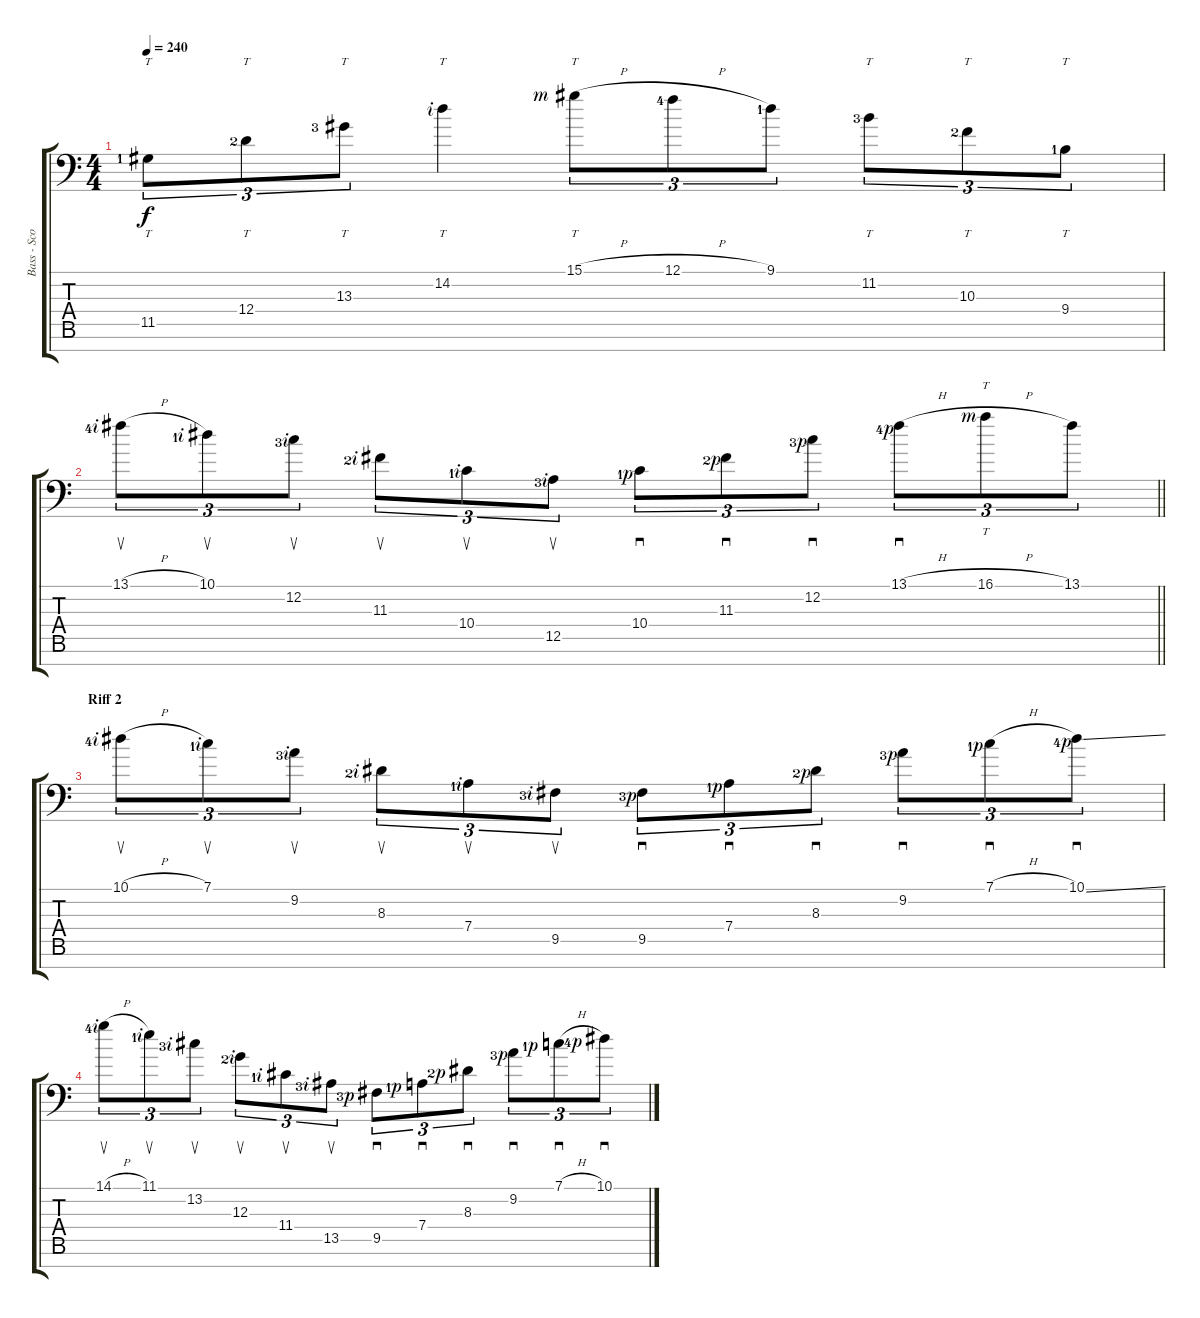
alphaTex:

\track ("Bass - Scott Plummer" "Bass - Sco") {instrument electricbassfinger}
\staff {score tabs}
\tuning (F3 C3 G2 D2 A1 E1 B0) {hide}
\ts (4 4)
\tempo 240
\clef f4
\ks c
11.5{lf 2}.8{tt tu (3 2) dy f} 12.4{lf 3}.8{tt tu (3 2)} 13.3{lf 4}.8{tt tu (3 2)} 14.2{rf 2}.4{tt} 15.1{h rf 3}.8{tt tu (3 2)} 12.1{h lf 5}.8{tu (3 2)} 9.1{lf 2}.8{tu (3 2)} 11.2{lf 4}.8{tt tu (3 2)} 10.3{lf 3}.8{tt tu (3 2)} 9.4{lf 2}.8{tt tu (3 2)} |
\barLineRight lightlight
13.1{h lf 5 rf 2}.8{su tu (3 2)} 10.1{lf 2 rf 2}.8{su tu (3 2)} 12.2{lf 4 rf 2}.8{su tu (3 2)} 11.3{lf 3 rf 2}.8{su tu (3 2)} 10.4{lf 2 rf 2}.8{su tu (3 2)} 12.5{lf 4 rf 2}.8{su tu (3 2)} 10.4{lf 2 rf 1}.8{sd tu (3 2)} 11.3{lf 3 rf 1}.8{sd tu (3 2)} 12.2{lf 4 rf 1}.8{sd tu (3 2)} 13.1{h lf 5 rf 1}.8{sd tu (3 2)} 16.1{h rf 3}.8{tt tu (3 2)} 13.1.8{tu (3 2)} |
\section ("" "Riff 2")
10.1{h lf 5 rf 2}.8{su tu (3 2)} 7.1{lf 2 rf 2}.8{su tu (3 2)} 9.2{lf 4 rf 2}.8{su tu (3 2)} 8.3{lf 3 rf 2}.8{su tu (3 2)} 7.4{lf 2 rf 2}.8{su tu (3 2)} 9.5{lf 4 rf 2}.8{su tu (3 2)} 9.5{lf 4 rf 1}.8{sd tu (3 2)} 7.4{lf 2 rf 1}.8{sd tu (3 2)} 8.3{lf 3 rf 1}.8{sd tu (3 2)} 9.2{lf 4 rf 1}.8{sd tu (3 2)} 7.1{h lf 2 rf 1}.8{sd tu (3 2)} 10.1{ss lf 5 rf 1}.8{sd tu (3 2)} |
14.1{h lf 5 rf 2}.8{su tu (3 2)} 11.1{lf 2 rf 2}.8{su tu (3 2)} 13.2{lf 4 rf 2}.8{su tu (3 2)} 12.3{lf 3 rf 2}.8{su tu (3 2)} 11.4{lf 2 rf 2}.8{su tu (3 2)} 13.5{lf 4 rf 2}.8{su tu (3 2)} 9.5{lf 4 rf 1}.8{sd tu (3 2)} 7.4{lf 2 rf 1}.8{sd tu (3 2)} 8.3{lf 3 rf 1}.8{sd tu (3 2)} 9.2{lf 4 rf 1}.8{sd tu (3 2)} 7.1{h lf 2 rf 1}.8{sd tu (3 2)} 10.1{ss lf 5 rf 1}.8{sd tu (3 2)}
